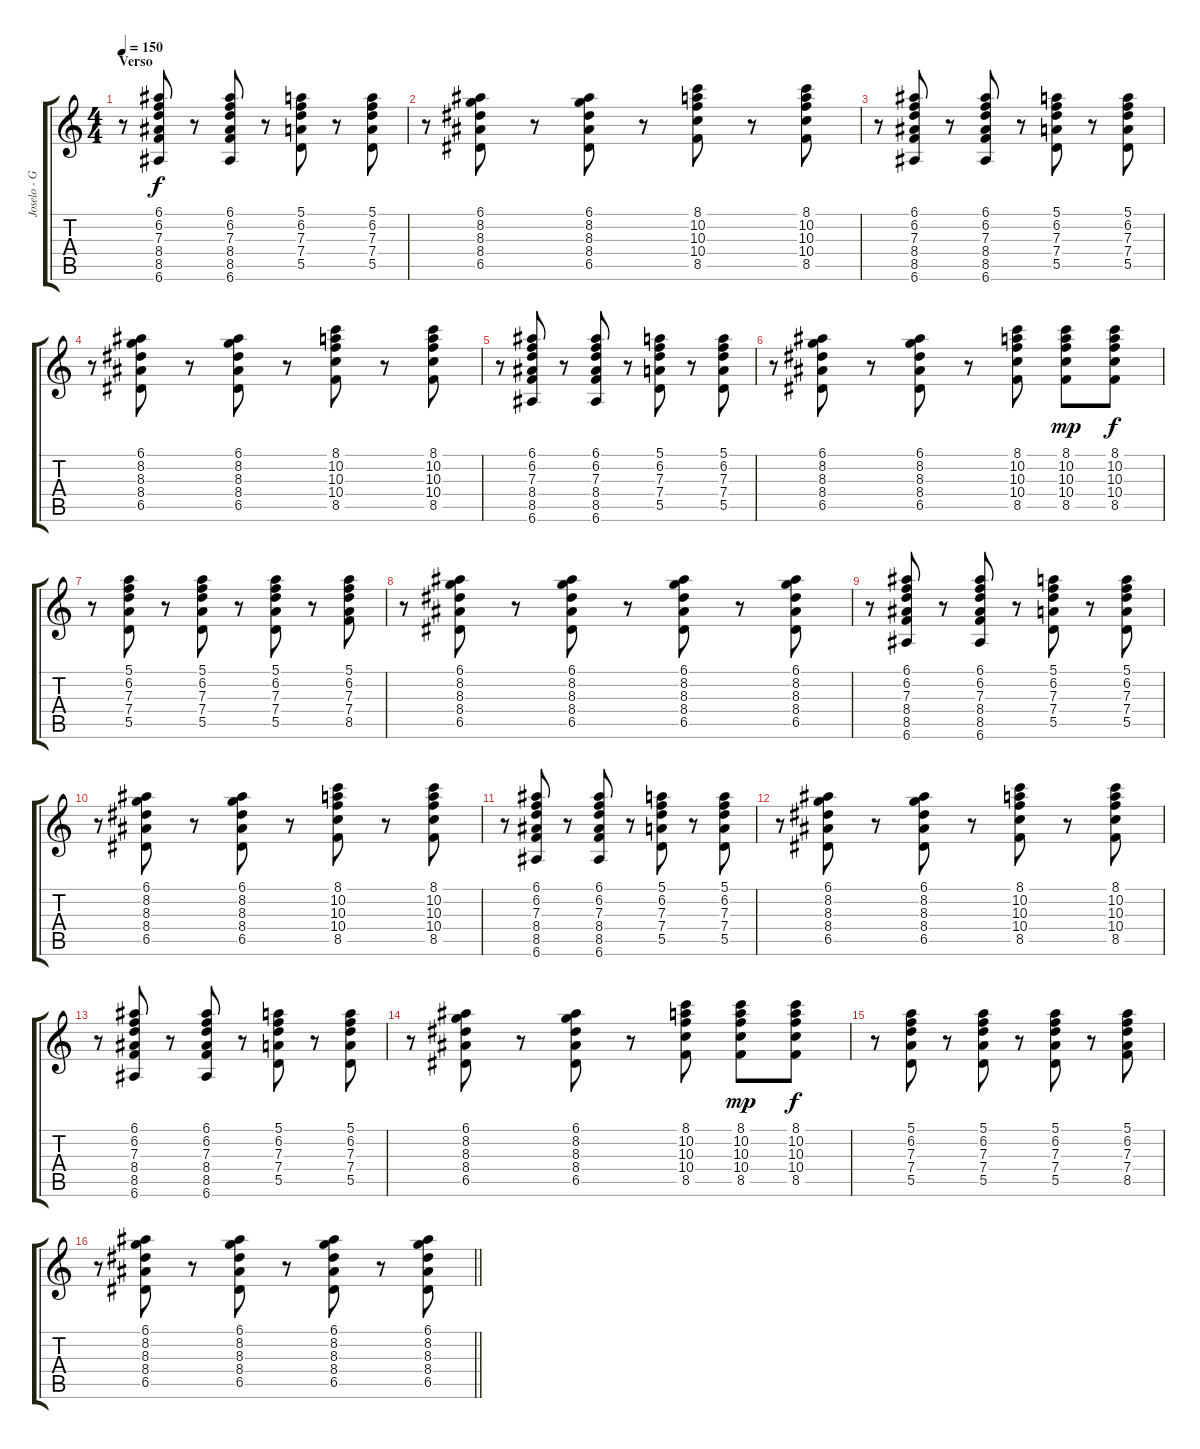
\track ("Joselo - Guitarra" "Joselo - G") {instrument acousticguitarnylon}
\staff {score tabs}
\tuning (E4 B3 G3 D3 A2 E2) {hide}
\ts (4 4)
\section ("" "Verso")
\tempo 150
\clef g2
\ks c
r.8{dy f} (6.1 6.2 7.3 8.4 8.5 6.6).8 r.8 (6.1 6.2 7.3 8.4 8.5 6.6).8 r.8 (5.1 6.2 7.3 7.4 5.5).8 r.8 (5.1 6.2 7.3 7.4 5.5).8 |
r.8 (6.1 8.2 8.3 8.4 6.5).8 r.8 (6.1 8.2 8.3 8.4 6.5).8 r.8 (8.1 10.2 10.3 10.4 8.5).8 r.8 (8.1 10.2 10.3 10.4 8.5).8 |
r.8 (6.1 6.2 7.3 8.4 8.5 6.6).8 r.8 (6.1 6.2 7.3 8.4 8.5 6.6).8 r.8 (5.1 6.2 7.3 7.4 5.5).8 r.8 (5.1 6.2 7.3 7.4 5.5).8 |
r.8 (6.1 8.2 8.3 8.4 6.5).8 r.8 (6.1 8.2 8.3 8.4 6.5).8 r.8 (8.1 10.2 10.3 10.4 8.5).8 r.8 (8.1 10.2 10.3 10.4 8.5).8 |
r.8 (6.1 6.2 7.3 8.4 8.5 6.6).8 r.8 (6.1 6.2 7.3 8.4 8.5 6.6).8 r.8 (5.1 6.2 7.3 7.4 5.5).8 r.8 (5.1 6.2 7.3 7.4 5.5).8 |
r.8 (6.1 8.2 8.3 8.4 6.5).8 r.8 (6.1 8.2 8.3 8.4 6.5).8 r.8 (8.1 10.2 10.3 10.4 8.5).8 (8.1 10.2 10.3 10.4 8.5).8{dy mp} (8.1 10.2 10.3 10.4 8.5).8{dy f} |
r.8 (5.1 6.2 7.3 7.4 5.5).8 r.8 (5.1 6.2 7.3 7.4 5.5).8 r.8 (5.1 6.2 7.3 7.4 5.5).8 r.8 (5.1 6.2 7.3 7.4 8.5).8 |
r.8 (6.1 8.2 8.3 8.4 6.5).8 r.8 (6.1 8.2 8.3 8.4 6.5).8 r.8 (6.1 8.2 8.3 8.4 6.5).8 r.8 (6.1 8.2 8.3 8.4 6.5).8 |
r.8 (6.1 6.2 7.3 8.4 8.5 6.6).8 r.8 (6.1 6.2 7.3 8.4 8.5 6.6).8 r.8 (5.1 6.2 7.3 7.4 5.5).8 r.8 (5.1 6.2 7.3 7.4 5.5).8 |
r.8 (6.1 8.2 8.3 8.4 6.5).8 r.8 (6.1 8.2 8.3 8.4 6.5).8 r.8 (8.1 10.2 10.3 10.4 8.5).8 r.8 (8.1 10.2 10.3 10.4 8.5).8 |
r.8 (6.1 6.2 7.3 8.4 8.5 6.6).8 r.8 (6.1 6.2 7.3 8.4 8.5 6.6).8 r.8 (5.1 6.2 7.3 7.4 5.5).8 r.8 (5.1 6.2 7.3 7.4 5.5).8 |
r.8 (6.1 8.2 8.3 8.4 6.5).8 r.8 (6.1 8.2 8.3 8.4 6.5).8 r.8 (8.1 10.2 10.3 10.4 8.5).8 r.8 (8.1 10.2 10.3 10.4 8.5).8 |
r.8 (6.1 6.2 7.3 8.4 8.5 6.6).8 r.8 (6.1 6.2 7.3 8.4 8.5 6.6).8 r.8 (5.1 6.2 7.3 7.4 5.5).8 r.8 (5.1 6.2 7.3 7.4 5.5).8 |
r.8 (6.1 8.2 8.3 8.4 6.5).8 r.8 (6.1 8.2 8.3 8.4 6.5).8 r.8 (8.1 10.2 10.3 10.4 8.5).8 (8.1 10.2 10.3 10.4 8.5).8{dy mp} (8.1 10.2 10.3 10.4 8.5).8{dy f} |
r.8 (5.1 6.2 7.3 7.4 5.5).8 r.8 (5.1 6.2 7.3 7.4 5.5).8 r.8 (5.1 6.2 7.3 7.4 5.5).8 r.8 (5.1 6.2 7.3 7.4 8.5).8 |
\barLineRight lightlight
r.8 (6.1 8.2 8.3 8.4 6.5).8 r.8 (6.1 8.2 8.3 8.4 6.5).8 r.8 (6.1 8.2 8.3 8.4 6.5).8 r.8 (6.1 8.2 8.3 8.4 6.5).8
